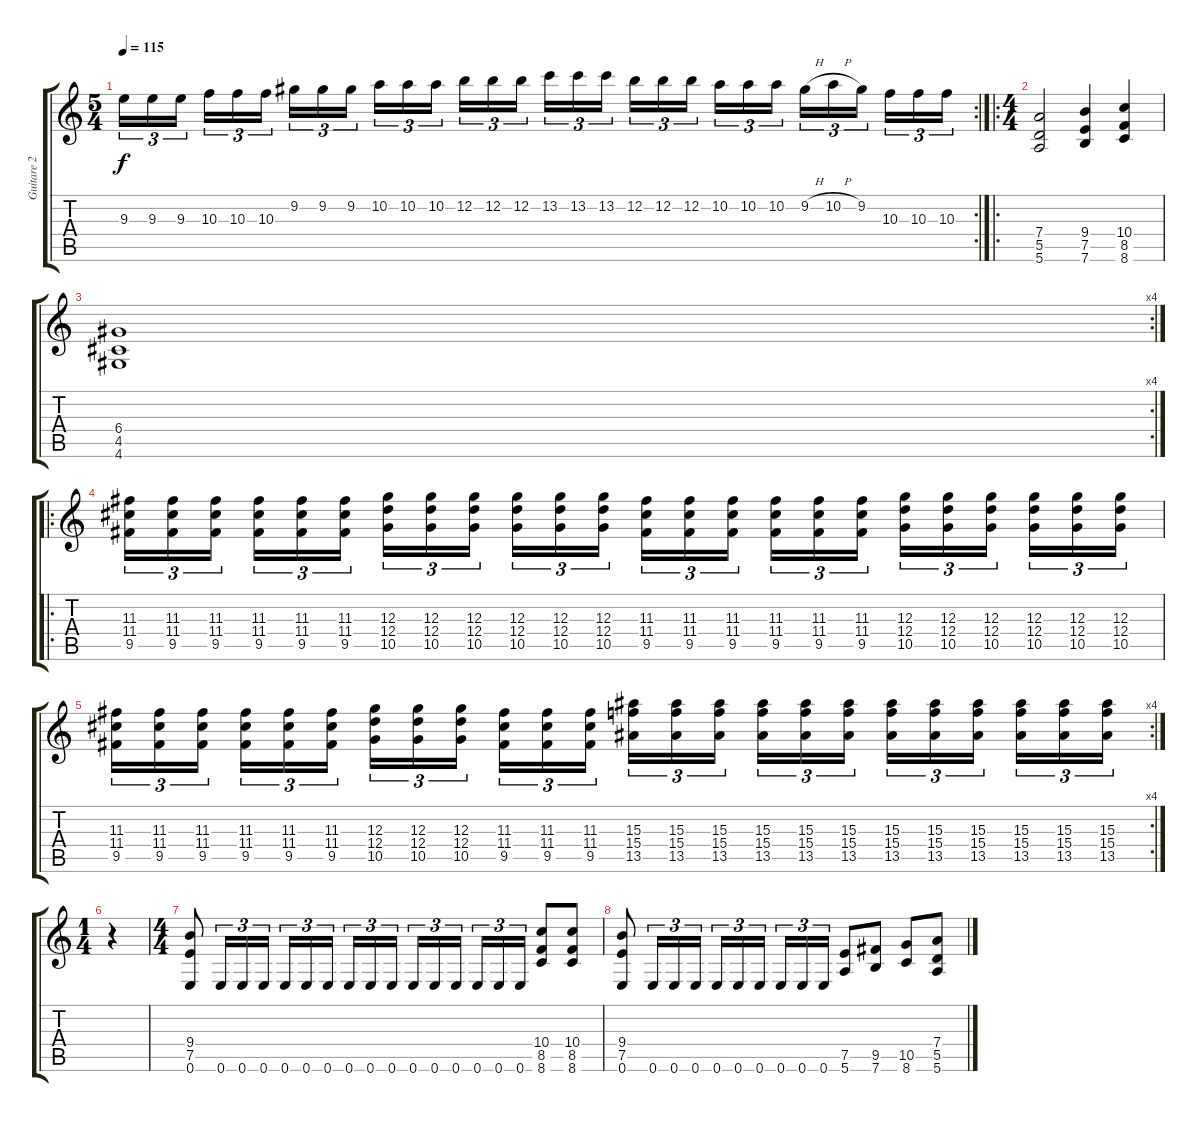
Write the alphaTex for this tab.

\track ("Guitare 2" "Guitare 2") {instrument distortionguitar}
\staff {score tabs}
\tuning (E4 B3 G3 D3 A2 E2) {hide}
\rc 2
\ts (5 4)
\tempo 115
\clef g2
\ks c
9.3.16{tu (3 2) dy f} 9.3.16{tu (3 2)} 9.3.16{tu (3 2) beam splitsecondary} 10.3.16{tu (3 2)} 10.3.16{tu (3 2)} 10.3.16{tu (3 2)} 9.2.16{tu (3 2)} 9.2.16{tu (3 2)} 9.2.16{tu (3 2) beam splitsecondary} 10.2.16{tu (3 2)} 10.2.16{tu (3 2)} 10.2.16{tu (3 2)} 12.2.16{tu (3 2)} 12.2.16{tu (3 2)} 12.2.16{tu (3 2) beam splitsecondary} 13.2.16{tu (3 2)} 13.2.16{tu (3 2)} 13.2.16{tu (3 2)} 12.2.16{tu (3 2)} 12.2.16{tu (3 2)} 12.2.16{tu (3 2) beam splitsecondary} 10.2.16{tu (3 2)} 10.2.16{tu (3 2)} 10.2.16{tu (3 2)} 9.2{h}.16{tu (3 2)} 10.2{h}.16{tu (3 2)} 9.2.16{tu (3 2) beam splitsecondary} 10.3.16{tu (3 2)} 10.3.16{tu (3 2)} 10.3.16{tu (3 2)} |
\ro
\ts (4 4)
(7.4 5.5 5.6).2 (9.4 7.5 7.6).4 (10.4 8.5 8.6).4 |
\rc 4
(6.4 4.5 4.6).1 |
\ro
(11.3 11.4 9.5).16{tu (3 2)} (11.3 11.4 9.5).16{tu (3 2)} (11.3 11.4 9.5).16{tu (3 2) beam splitsecondary} (11.3 11.4 9.5).16{tu (3 2)} (11.3 11.4 9.5).16{tu (3 2)} (11.3 11.4 9.5).16{tu (3 2)} (12.3 12.4 10.5).16{tu (3 2)} (12.3 12.4 10.5).16{tu (3 2)} (12.3 12.4 10.5).16{tu (3 2) beam splitsecondary} (12.3 12.4 10.5).16{tu (3 2)} (12.3 12.4 10.5).16{tu (3 2)} (12.3 12.4 10.5).16{tu (3 2)} (11.3 11.4 9.5).16{tu (3 2)} (11.3 11.4 9.5).16{tu (3 2)} (11.3 11.4 9.5).16{tu (3 2) beam splitsecondary} (11.3 11.4 9.5).16{tu (3 2)} (11.3 11.4 9.5).16{tu (3 2)} (11.3 11.4 9.5).16{tu (3 2)} (12.3 12.4 10.5).16{tu (3 2)} (12.3 12.4 10.5).16{tu (3 2)} (12.3 12.4 10.5).16{tu (3 2) beam splitsecondary} (12.3 12.4 10.5).16{tu (3 2)} (12.3 12.4 10.5).16{tu (3 2)} (12.3 12.4 10.5).16{tu (3 2)} |
\rc 4
(11.3 11.4 9.5).16{tu (3 2)} (11.3 11.4 9.5).16{tu (3 2)} (11.3 11.4 9.5).16{tu (3 2) beam splitsecondary} (11.3 11.4 9.5).16{tu (3 2)} (11.3 11.4 9.5).16{tu (3 2)} (11.3 11.4 9.5).16{tu (3 2)} (12.3 12.4 10.5).16{tu (3 2)} (12.3 12.4 10.5).16{tu (3 2)} (12.3 12.4 10.5).16{tu (3 2) beam splitsecondary} (11.3 11.4 9.5).16{tu (3 2)} (11.3 11.4 9.5).16{tu (3 2)} (11.3 11.4 9.5).16{tu (3 2)} (15.3 15.4 13.5).16{tu (3 2)} (15.3 15.4 13.5).16{tu (3 2)} (15.3 15.4 13.5).16{tu (3 2) beam splitsecondary} (15.3 15.4 13.5).16{tu (3 2)} (15.3 15.4 13.5).16{tu (3 2)} (15.3 15.4 13.5).16{tu (3 2)} (15.3 15.4 13.5).16{tu (3 2)} (15.3 15.4 13.5).16{tu (3 2)} (15.3 15.4 13.5).16{tu (3 2) beam splitsecondary} (15.3 15.4 13.5).16{tu (3 2)} (15.3 15.4 13.5).16{tu (3 2)} (15.3 15.4 13.5).16{tu (3 2)} |
\ts (1 4)
r.4 |
\ts (4 4)
(9.4 7.5 0.6).8 0.6.16{tu (3 2)} 0.6.16{tu (3 2)} 0.6.16{tu (3 2)} 0.6.16{tu (3 2)} 0.6.16{tu (3 2)} 0.6.16{tu (3 2) beam splitsecondary} 0.6.16{tu (3 2)} 0.6.16{tu (3 2)} 0.6.16{tu (3 2)} 0.6.16{tu (3 2)} 0.6.16{tu (3 2)} 0.6.16{tu (3 2) beam splitsecondary} 0.6.16{tu (3 2)} 0.6.16{tu (3 2)} 0.6.16{tu (3 2)} (10.4 8.5 8.6).8 (10.4 8.5 8.6).8 |
(9.4 7.5 0.6).8 0.6.16{tu (3 2)} 0.6.16{tu (3 2)} 0.6.16{tu (3 2)} 0.6.16{tu (3 2)} 0.6.16{tu (3 2)} 0.6.16{tu (3 2) beam splitsecondary} 0.6.16{tu (3 2)} 0.6.16{tu (3 2)} 0.6.16{tu (3 2)} (7.5 5.6).8 (9.5 7.6).8 (10.5 8.6).8 (7.4 5.5 5.6).8
